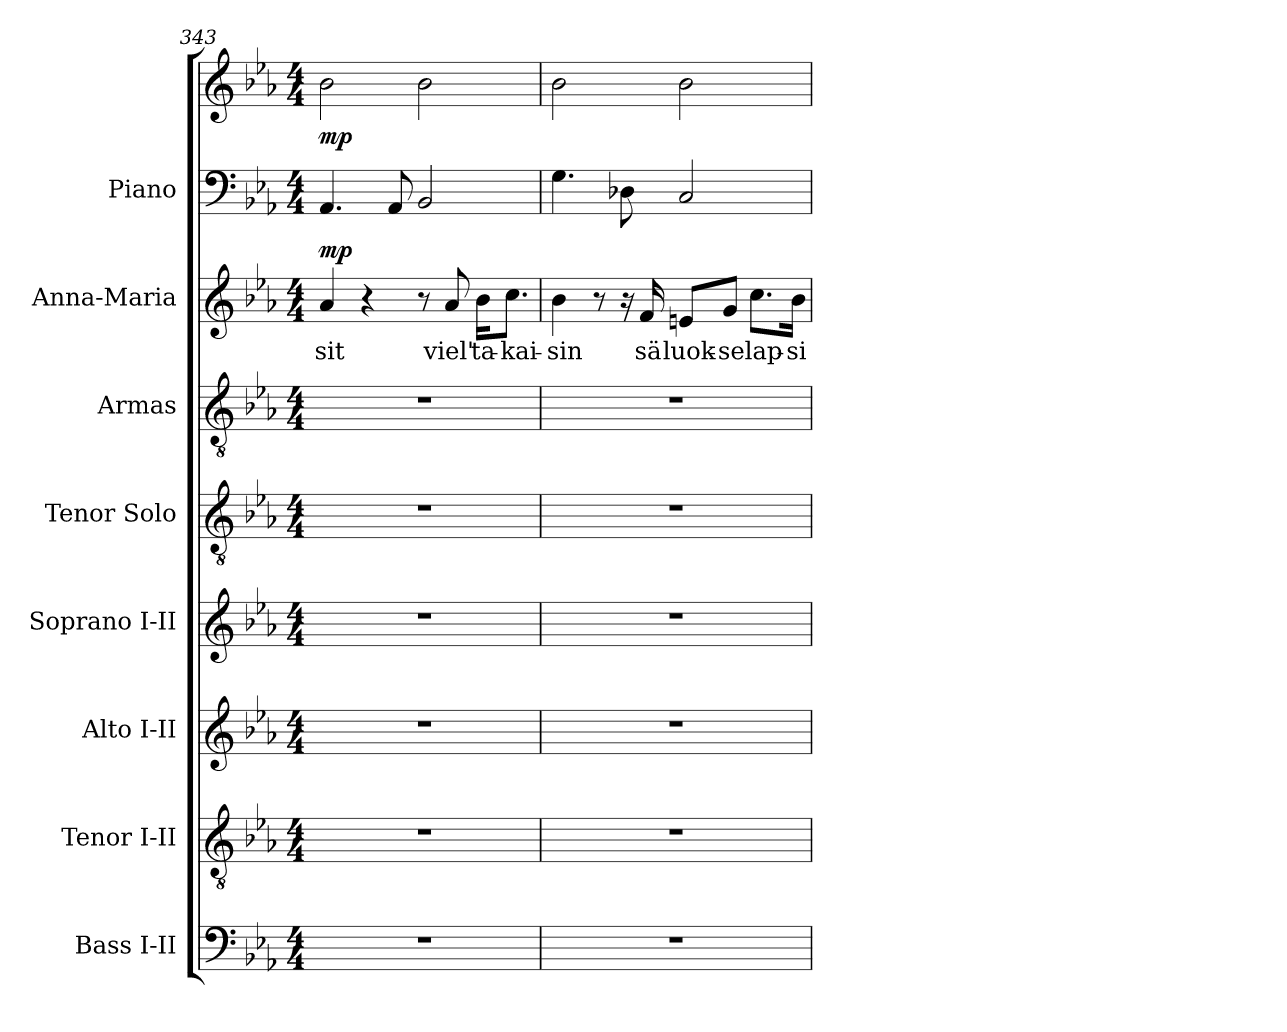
**kern	**kern	**kern	**kern	**kern	**kern	**kern	**text	**dynam	**kern	**kern	**dynam
*part8	*part7	*part6	*part5	*part4	*part3	*part2	*part2	*part2	*part1	*part1	*part1
*staff9	*staff8	*staff7	*staff6	*staff5	*staff4	*staff3	*staff3	*staff3	*staff2	*staff1	*staff1/2
*I"Bass I-II	*I"Tenor I-II	*I"Alto I-II	*I"Soprano I-II	*I"Tenor Solo	*I"Armas	*I"Anna-Maria	*	*	*I"Piano	*	*
*I'B.	*I'T.	*I'A.	*I'S.	*I'T. Solo	*I'Armas	*I'A-M	*	*	*I'Pno.	*	*
*clefF4	*clefGv2	*clefG2	*clefG2	*clefGv2	*clefGv2	*clefG2	*	*	*clefF4	*clefG2	*
*	*ITrd7c12	*	*	*ITrd7c12	*ITrd7c12	*	*	*	*	*	*
*k[b-e-a-]	*k[b-e-a-]	*k[b-e-a-]	*k[b-e-a-]	*k[b-e-a-]	*k[b-e-a-]	*k[b-e-a-]	*	*	*k[b-e-a-]	*k[b-e-a-]	*
*E-:	*E-:	*E-:	*E-:	*E-:	*E-:	*E-:	*	*	*E-:	*E-:	*
*M4/4	*M4/4	*M4/4	*M4/4	*M4/4	*M4/4	*M4/4	*	*	*M4/4	*M4/4	*
=343	=343	=343	=343	=343	=343	=343	=343	=343	=343	=343	=343
!	!	!	!	!	!	!	!LO:LY:b:color=#000000	!	!	!	!
1r	1r	1r	1r	1r	1r	4a-i/	-sit	mp	4.AA-i/	2b-i\	mp
.	.	.	.	.	.	4r	.	.	.	.	.
.	.	.	.	.	.	.	.	.	8AA-i/	.	.
.	.	.	.	.	.	8r	.	.	2BB-i/	2b-i\	.
!	!	!	!	!	!	!	!LO:LY:b:color=#000000	!	!	!	!
.	.	.	.	.	.	8a-i/	viel'	.	.	.	.
!	!	!	!	!	!	!	!LO:LY:b:color=#000000	!	!	!	!
.	.	.	.	.	.	16b-i\KL	ta-	.	.	.	.
!	!	!	!	!	!	!	!LO:LY:b:color=#000000	!	!	!	!
.	.	.	.	.	.	8.cci\J	-kai-	.	.	.	.
=344	=344	=344	=344	=344	=344	=344	=344	=344	=344	=344	=344
!	!	!	!	!	!	!	!LO:LY:b:color=#000000	!	!	!	!
1r	1r	1r	1r	1r	1r	4b-i\	-sin	.	4.Gi\	2b-i\	.
.	.	.	.	.	.	8r	.	.	.	.	.
.	.	.	.	.	.	16r	.	.	8D-Xi\	.	.
!	!	!	!	!	!	!	!LO:LY:b:color=#000000	!	!	!	!
.	.	.	.	.	.	16fi/	sä	.	.	.	.
!	!	!	!	!	!	!	!LO:LY:b:color=#000000	!	!	!	!
.	.	.	.	.	.	8eni/L	luok-	.	2Ci/	2b-i\	.
!	!	!	!	!	!	!	!LO:LY:b:color=#000000	!	!	!	!
.	.	.	.	.	.	8gi/J	-se	.	.	.	.
!	!	!	!	!	!	!	!LO:LY:b:color=#000000	!	!	!	!
.	.	.	.	.	.	8.cci\L	lap-	.	.	.	.
!	!	!	!	!	!	!	!LO:LY:b:color=#000000	!	!	!	!
.	.	.	.	.	.	16b-i\Jk	-si-	.	.	.	.
=	=	=	=	=	=	=	=	=	=	=	=
*-	*-	*-	*-	*-	*-	*-	*-	*-	*-	*-	*-
